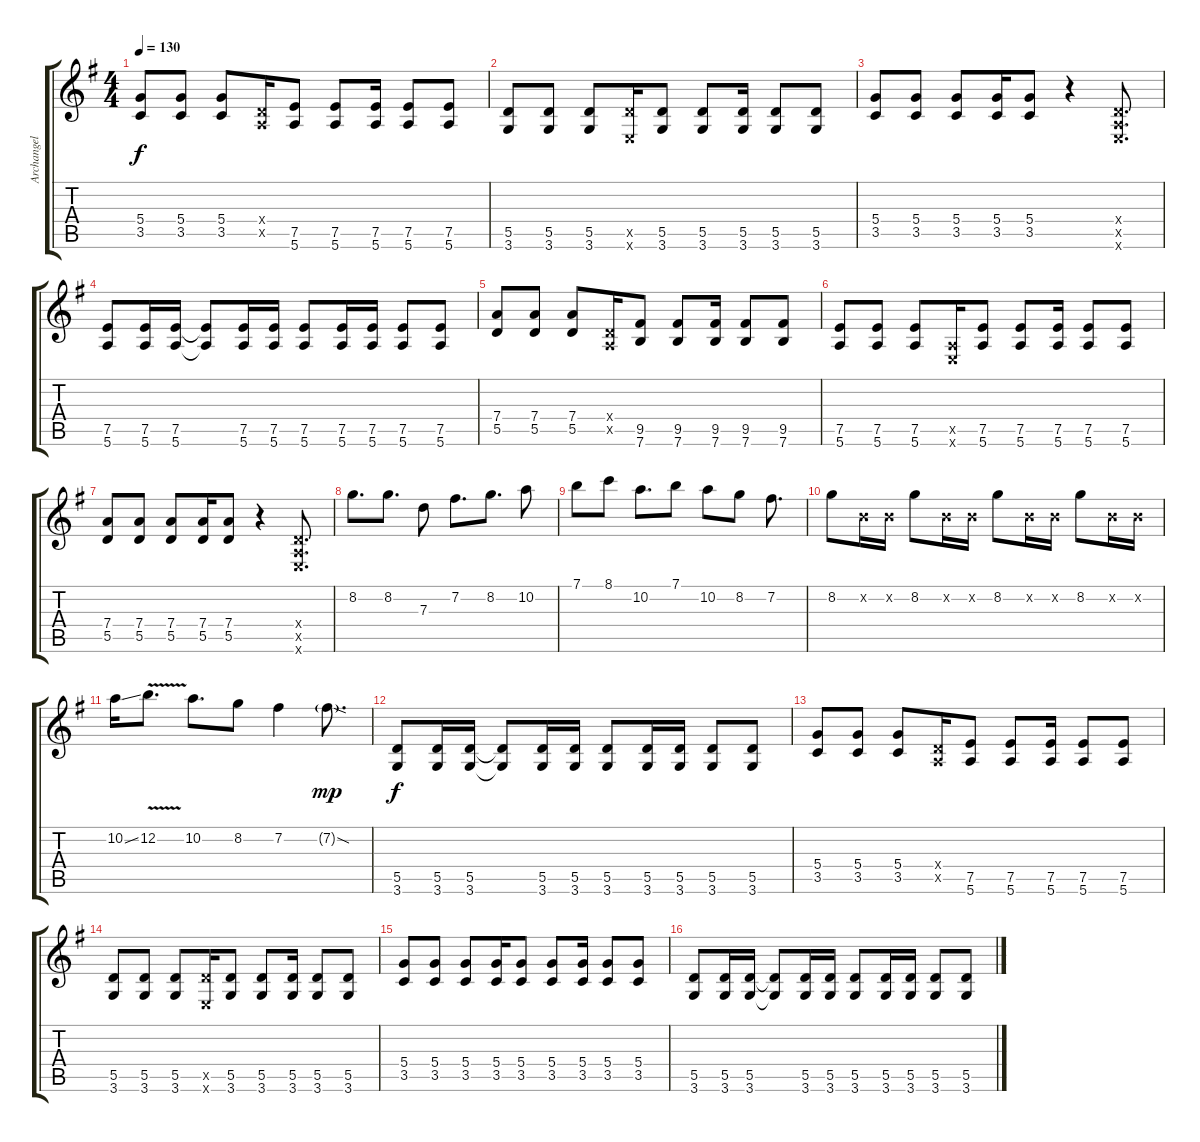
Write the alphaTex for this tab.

\track ("Archangel" "Archangel") {instrument acousticguitarsteel}
\staff {score tabs}
\tuning (E4 B3 G3 D3 A2 E2) {hide}
\ts (4 4)
\tempo 130
\clef g2
\ks g
(5.4 3.5).8{dy f} (5.4 3.5).8 (5.4 3.5).8 (0.4{x} 0.5{x}).16 (7.5 5.6).8 (7.5 5.6).8 (7.5 5.6).16 (7.5 5.6).8 (7.5 5.6).8 |
(5.5 3.6).8 (5.5 3.6).8 (5.5 3.6).8 (5.5{x} 0.6{x}).16 (5.5 3.6).8 (5.5 3.6).8 (5.5 3.6).16 (5.5 3.6).8 (5.5 3.6).8 |
(5.4 3.5).8 (5.4 3.5).8 (5.4 3.5).8 (5.4 3.5).16 (5.4 3.5).8 r.4 (0.4{x} 0.5{x} 0.6{x}).8{d} |
(7.5 5.6).8 (7.5 5.6).16 (7.5 5.6).16 (7.5{t} 5.6{t}).8 (7.5 5.6).16 (7.5 5.6).16 (7.5 5.6).8 (7.5 5.6).16 (7.5 5.6).16 (7.5 5.6).8 (7.5 5.6).8 |
(7.4 5.5).8 (7.4 5.5).8 (7.4 5.5).8 (0.4{x} 0.5{x}).16 (9.5 7.6).8 (9.5 7.6).8 (9.5 7.6).16 (9.5 7.6).8 (9.5 7.6).8 |
(7.5 5.6).8 (7.5 5.6).8 (7.5 5.6).8 (0.5{x} 0.6{x}).16 (7.5 5.6).8 (7.5 5.6).8 (7.5 5.6).16 (7.5 5.6).8 (7.5 5.6).8 |
(7.4 5.5).8 (7.4 5.5).8 (7.4 5.5).8 (7.4 5.5).16 (7.4 5.5).8 r.4 (0.4{x} 0.5{x} 0.6{x}).8{d} |
8.2.8{d} 8.2.8{d} 7.3.8 7.2.8{d} 8.2.8{d} 10.2.8 |
7.1.8 8.1.8 10.2.8{d} 7.1.8 10.2.8 8.2.8 7.2.8{d} |
8.2.8 0.2{x}.16 0.2{x}.16 8.2.8 0.2{x}.16 0.2{x}.16 8.2.8 0.2{x}.16 0.2{x}.16 8.2.8 0.2{x}.16 0.2{x}.16 |
10.2{ss}.16 12.2{v}.8{d} 10.2.8{d} 8.2.8 7.2.4 7.2{sod g}.8{d dy mp} |
(5.5 3.6).8{dy f} (5.5 3.6).16 (5.5 3.6).16 (5.5{t} 3.6{t}).8 (5.5 3.6).16 (5.5 3.6).16 (5.5 3.6).8 (5.5 3.6).16 (5.5 3.6).16 (5.5 3.6).8 (5.5 3.6).8 |
(5.4 3.5).8 (5.4 3.5).8 (5.4 3.5).8 (0.4{x} 0.5{x}).16 (7.5 5.6).8 (7.5 5.6).8 (7.5 5.6).16 (7.5 5.6).8 (7.5 5.6).8 |
(5.5 3.6).8 (5.5 3.6).8 (5.5 3.6).8 (5.5{x} 0.6{x}).16 (5.5 3.6).8 (5.5 3.6).8 (5.5 3.6).16 (5.5 3.6).8 (5.5 3.6).8 |
(5.4 3.5).8 (5.4 3.5).8 (5.4 3.5).8 (5.4 3.5).16 (5.4 3.5).8 (5.4 3.5).8 (5.4 3.5).16 (5.4 3.5).8 (5.4 3.5).8 |
(5.5 3.6).8 (5.5 3.6).16 (5.5 3.6).16 (5.5{t} 3.6{t}).8 (5.5 3.6).16 (5.5 3.6).16 (5.5 3.6).8 (5.5 3.6).16 (5.5 3.6).16 (5.5 3.6).8 (5.5 3.6).8
